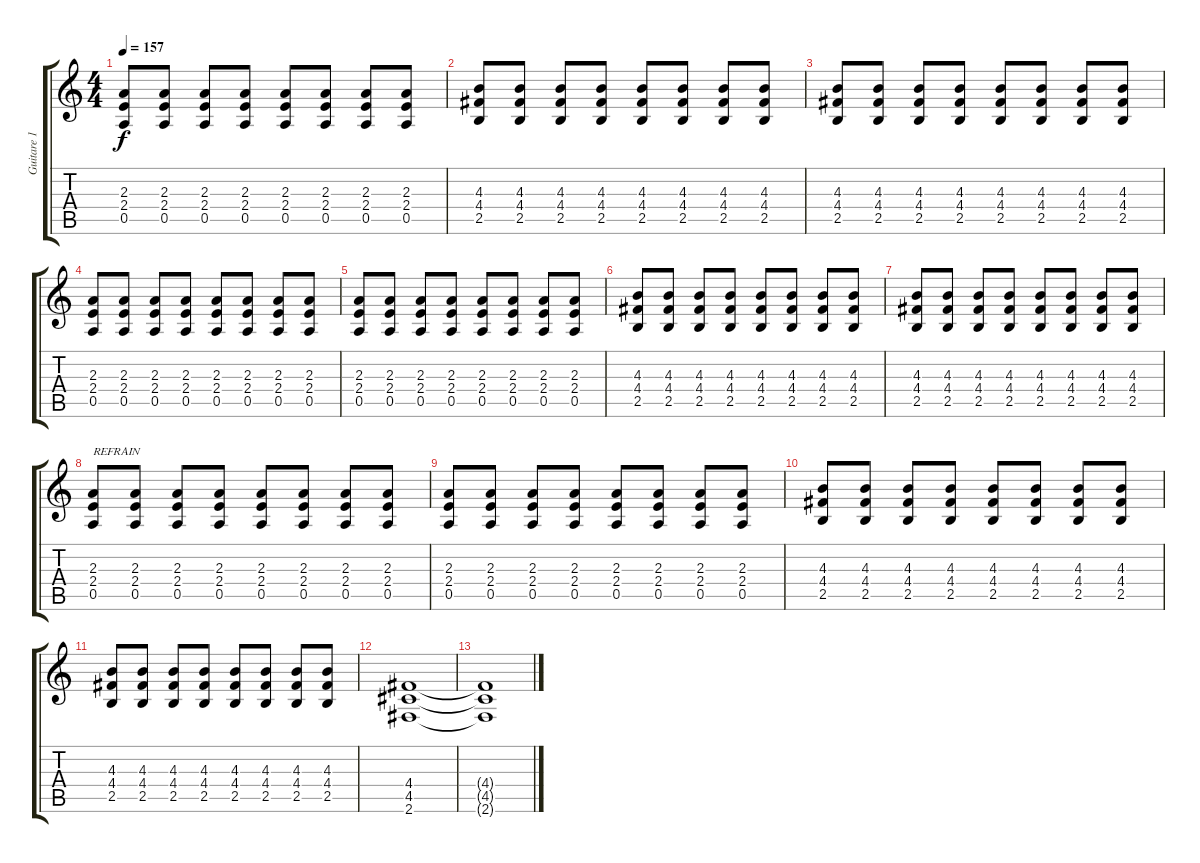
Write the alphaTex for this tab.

\track ("Guitare 1" "Guitare 1") {instrument overdrivenguitar}
\staff {score tabs}
\tuning (E4 B3 G3 D3 A2 E2) {hide}
\ts (4 4)
\tempo 157
\clef g2
\ks c
(2.3 2.4 0.5).8{dy f} (2.3 2.4 0.5).8 (2.3 2.4 0.5).8 (2.3 2.4 0.5).8 (2.3 2.4 0.5).8 (2.3 2.4 0.5).8 (2.3 2.4 0.5).8 (2.3 2.4 0.5).8 |
(4.3 4.4 2.5).8 (4.3 4.4 2.5).8 (4.3 4.4 2.5).8 (4.3 4.4 2.5).8 (4.3 4.4 2.5).8 (4.3 4.4 2.5).8 (4.3 4.4 2.5).8 (4.3 4.4 2.5).8 |
(4.3 4.4 2.5).8 (4.3 4.4 2.5).8 (4.3 4.4 2.5).8 (4.3 4.4 2.5).8 (4.3 4.4 2.5).8 (4.3 4.4 2.5).8 (4.3 4.4 2.5).8 (4.3 4.4 2.5).8 |
(2.3 2.4 0.5).8 (2.3 2.4 0.5).8 (2.3 2.4 0.5).8 (2.3 2.4 0.5).8 (2.3 2.4 0.5).8 (2.3 2.4 0.5).8 (2.3 2.4 0.5).8 (2.3 2.4 0.5).8 |
(2.3 2.4 0.5).8 (2.3 2.4 0.5).8 (2.3 2.4 0.5).8 (2.3 2.4 0.5).8 (2.3 2.4 0.5).8 (2.3 2.4 0.5).8 (2.3 2.4 0.5).8 (2.3 2.4 0.5).8 |
(4.3 4.4 2.5).8 (4.3 4.4 2.5).8 (4.3 4.4 2.5).8 (4.3 4.4 2.5).8 (4.3 4.4 2.5).8 (4.3 4.4 2.5).8 (4.3 4.4 2.5).8 (4.3 4.4 2.5).8 |
(4.3 4.4 2.5).8 (4.3 4.4 2.5).8 (4.3 4.4 2.5).8 (4.3 4.4 2.5).8 (4.3 4.4 2.5).8 (4.3 4.4 2.5).8 (4.3 4.4 2.5).8 (4.3 4.4 2.5).8 |
(2.3 2.4 0.5).8{txt "REFRAIN"} (2.3 2.4 0.5).8 (2.3 2.4 0.5).8 (2.3 2.4 0.5).8 (2.3 2.4 0.5).8 (2.3 2.4 0.5).8 (2.3 2.4 0.5).8 (2.3 2.4 0.5).8 |
(2.3 2.4 0.5).8 (2.3 2.4 0.5).8 (2.3 2.4 0.5).8 (2.3 2.4 0.5).8 (2.3 2.4 0.5).8 (2.3 2.4 0.5).8 (2.3 2.4 0.5).8 (2.3 2.4 0.5).8 |
(4.3 4.4 2.5).8 (4.3 4.4 2.5).8 (4.3 4.4 2.5).8 (4.3 4.4 2.5).8 (4.3 4.4 2.5).8 (4.3 4.4 2.5).8 (4.3 4.4 2.5).8 (4.3 4.4 2.5).8 |
(4.3 4.4 2.5).8 (4.3 4.4 2.5).8 (4.3 4.4 2.5).8 (4.3 4.4 2.5).8 (4.3 4.4 2.5).8 (4.3 4.4 2.5).8 (4.3 4.4 2.5).8 (4.3 4.4 2.5).8 |
(4.4 4.5 2.6).1 |
(4.4{t} 4.5{t} 2.6{t}).1
